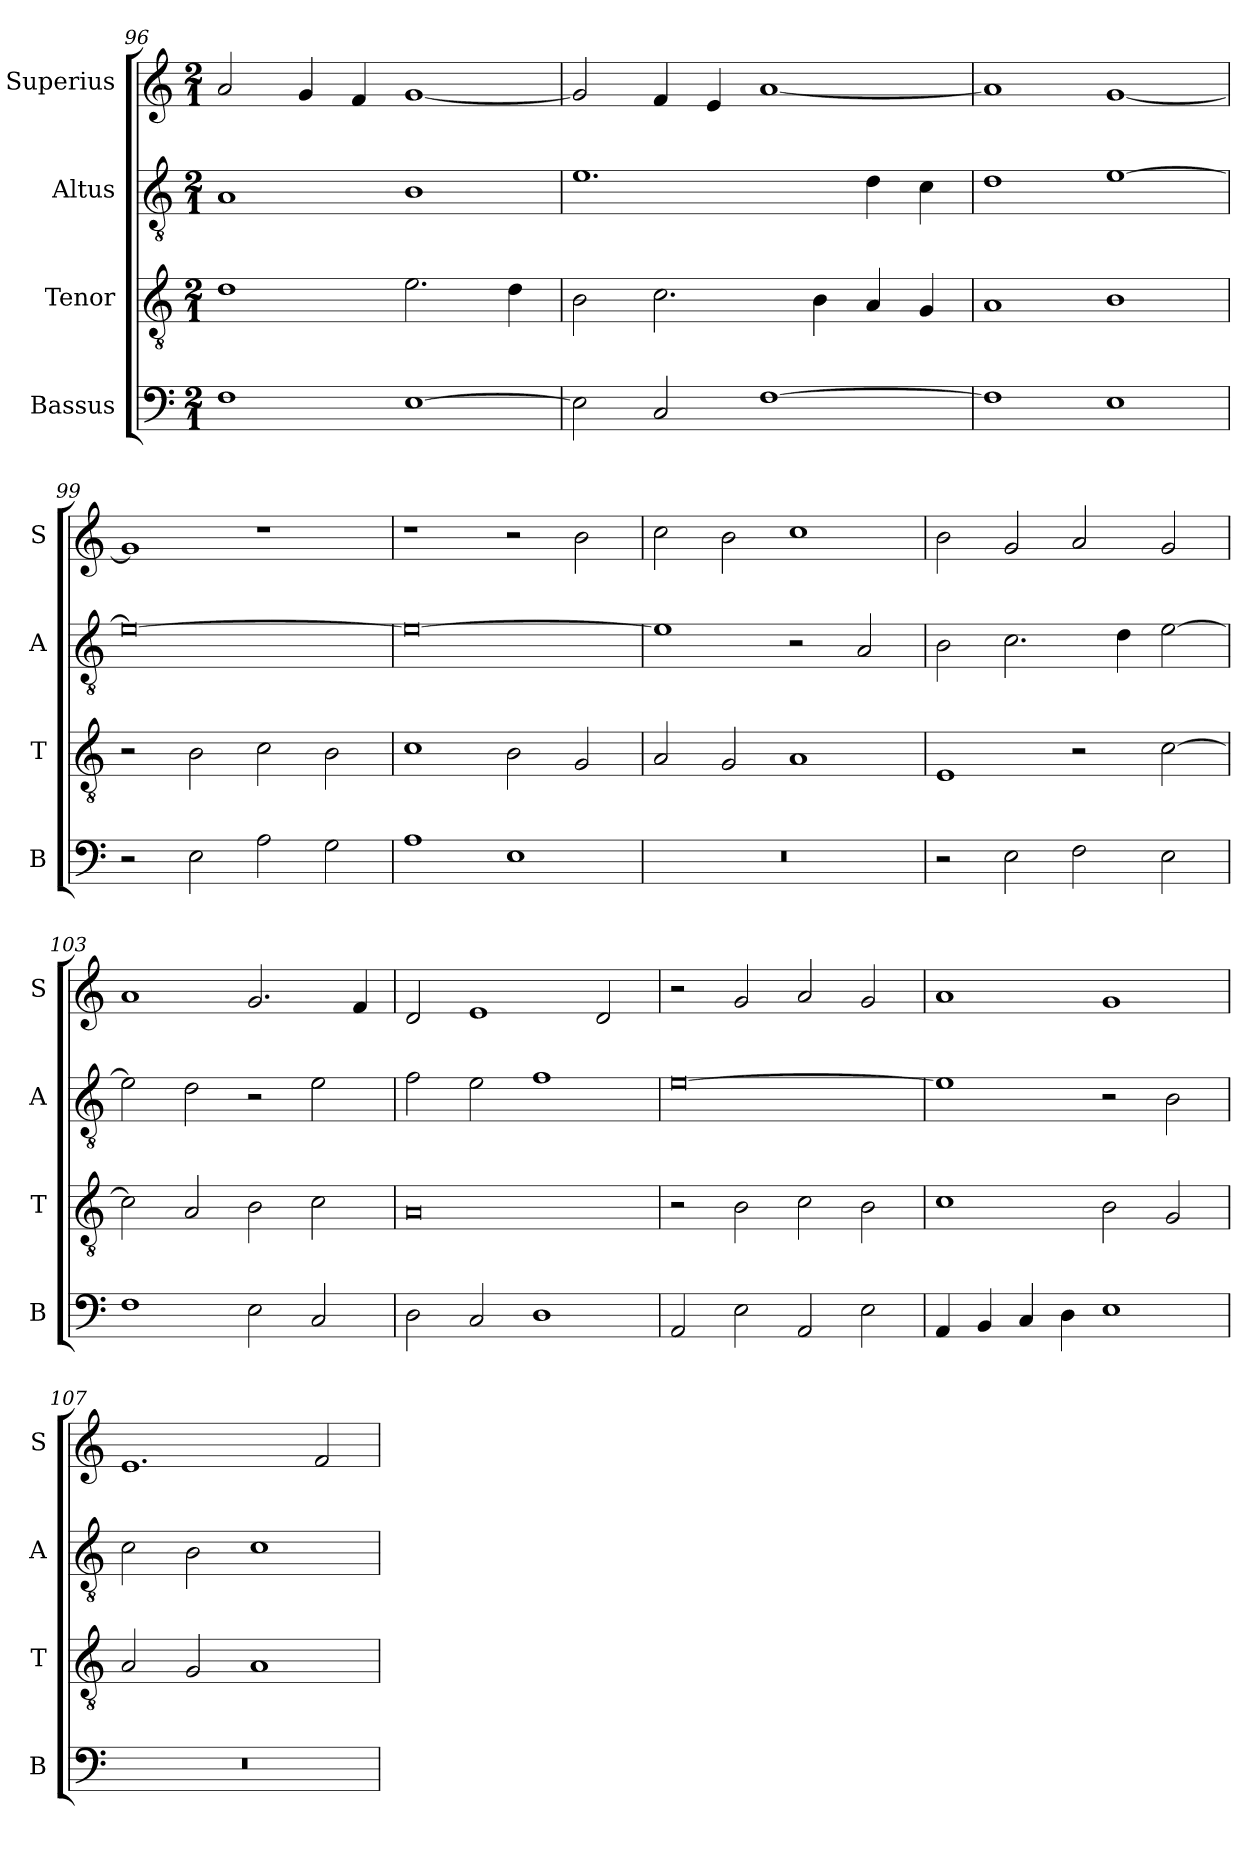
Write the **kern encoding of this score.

**kern	**kern	**kern	**kern
*part4	*part3	*part2	*part1
*staff4	*staff3	*staff2	*staff1
*I"Bassus	*I"Tenor	*I"Altus	*I"Superius
*I'B	*I'T	*I'A	*I'S
*clefF4	*clefGv2	*clefGv2	*clefG2
*k[]	*k[]	*k[]	*k[]
*C:	*C:	*C:	*C:
*M2/1	*M2/1	*M2/1	*M2/1
=96	=96	=96	=96
1F	1d	1A	2a
.	.	.	4g
.	.	.	4f
[1E	2.e	1B	[1g
.	4d	.	.
=97	=97	=97	=97
2E]	2B	1.e	2g]
2C	2.c	.	4f
.	.	.	4e
[1F	.	.	[1a
.	4B	.	.
.	4A	4d	.
.	4G	4c	.
=98	=98	=98	=98
1F]	1A	1d	1a]
1E	1B	[1e	[1g
=99	=99	=99	=99
2r	2r	0e_	1g]
2E	2B	.	.
2A	2c	.	1r
2G	2B	.	.
=100	=100	=100	=100
1A	1c	0e_	1r
1E	2B	.	2r
.	2G	.	2b
=101	=101	=101	=101
0r	2A	1e]	2cc
.	2G	.	2b
.	1A	2r	1cc
.	.	2A	.
=102	=102	=102	=102
2r	1E	2B	2b
2E	.	2.c	2g
2F	2r	.	2a
.	.	4d	.
2E	[2c	[2e	2g
=103	=103	=103	=103
1F	2c]	2e]	1a
.	2A	2d	.
2E	2B	2r	2.g
2C	2c	2e	.
.	.	.	4f
=104	=104	=104	=104
2D	0A	2f	2d
2C	.	2e	1e
1D	.	1f	.
.	.	.	2d
=105	=105	=105	=105
2AA	2r	[0e	2r
2E	2B	.	2g
2AA	2c	.	2a
2E	2B	.	2g
=106	=106	=106	=106
4AA	1c	1e]	1a
4BB	.	.	.
4C	.	.	.
4D	.	.	.
1E	2B	2r	1g
.	2G	2B	.
=107	=107	=107	=107
0r	2A	2c	1.e
.	2G	2B	.
.	1A	1c	.
.	.	.	2f
=	=	=	=
*-	*-	*-	*-
